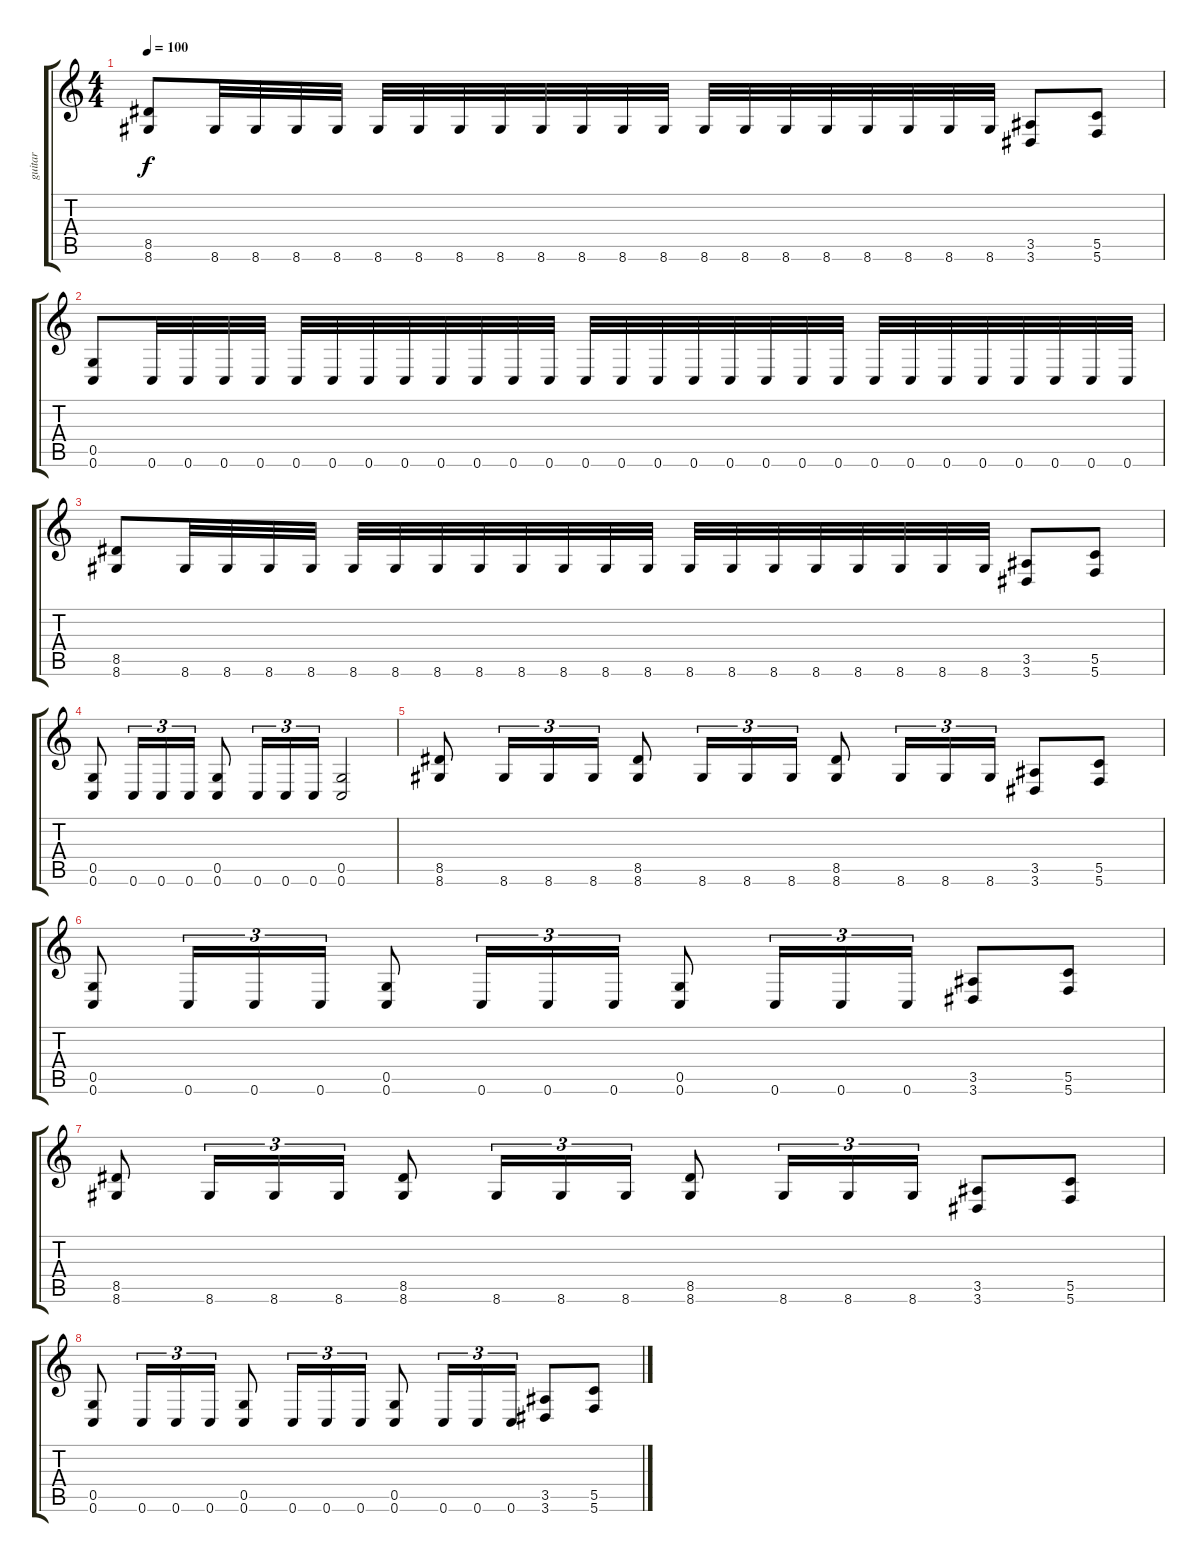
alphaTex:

\track ("guitar" "guitar") {instrument distortionguitar}
\staff {score tabs}
\tuning (D4 A3 F3 C3 G2 C2) {hide}
\ts (4 4)
\tempo 100
\clef g2
\ks c
(8.5 8.6).8{dy f} 8.6.32 8.6.32 8.6.32 8.6.32 8.6.32 8.6.32 8.6.32 8.6.32 8.6.32 8.6.32 8.6.32 8.6.32 8.6.32 8.6.32 8.6.32 8.6.32 8.6.32 8.6.32 8.6.32 8.6.32 (3.5 3.6).8 (5.5 5.6).8 |
(0.5 0.6).8 0.6.32 0.6.32 0.6.32 0.6.32 0.6.32 0.6.32 0.6.32 0.6.32 0.6.32 0.6.32 0.6.32 0.6.32 0.6.32 0.6.32 0.6.32 0.6.32 0.6.32 0.6.32 0.6.32 0.6.32 0.6.32 0.6.32 0.6.32 0.6.32 0.6.32 0.6.32 0.6.32 0.6.32 |
(8.5 8.6).8 8.6.32 8.6.32 8.6.32 8.6.32 8.6.32 8.6.32 8.6.32 8.6.32 8.6.32 8.6.32 8.6.32 8.6.32 8.6.32 8.6.32 8.6.32 8.6.32 8.6.32 8.6.32 8.6.32 8.6.32 (3.5 3.6).8 (5.5 5.6).8 |
(0.5 0.6).8 0.6.16{tu (3 2)} 0.6.16{tu (3 2)} 0.6.16{tu (3 2)} (0.5 0.6).8 0.6.16{tu (3 2)} 0.6.16{tu (3 2)} 0.6.16{tu (3 2)} (0.5 0.6).2 |
(8.5 8.6).8 8.6.16{tu (3 2)} 8.6.16{tu (3 2)} 8.6.16{tu (3 2)} (8.5 8.6).8 8.6.16{tu (3 2)} 8.6.16{tu (3 2)} 8.6.16{tu (3 2)} (8.5 8.6).8 8.6.16{tu (3 2)} 8.6.16{tu (3 2)} 8.6.16{tu (3 2)} (3.5 3.6).8 (5.5 5.6).8 |
(0.5 0.6).8 0.6.16{tu (3 2)} 0.6.16{tu (3 2)} 0.6.16{tu (3 2)} (0.5 0.6).8 0.6.16{tu (3 2)} 0.6.16{tu (3 2)} 0.6.16{tu (3 2)} (0.5 0.6).8 0.6.16{tu (3 2)} 0.6.16{tu (3 2)} 0.6.16{tu (3 2)} (3.5 3.6).8 (5.5 5.6).8 |
(8.5 8.6).8 8.6.16{tu (3 2)} 8.6.16{tu (3 2)} 8.6.16{tu (3 2)} (8.5 8.6).8 8.6.16{tu (3 2)} 8.6.16{tu (3 2)} 8.6.16{tu (3 2)} (8.5 8.6).8 8.6.16{tu (3 2)} 8.6.16{tu (3 2)} 8.6.16{tu (3 2)} (3.5 3.6).8 (5.5 5.6).8 |
(0.5 0.6).8 0.6.16{tu (3 2)} 0.6.16{tu (3 2)} 0.6.16{tu (3 2)} (0.5 0.6).8 0.6.16{tu (3 2)} 0.6.16{tu (3 2)} 0.6.16{tu (3 2)} (0.5 0.6).8 0.6.16{tu (3 2)} 0.6.16{tu (3 2)} 0.6.16{tu (3 2)} (3.5 3.6).8 (5.5 5.6).8
